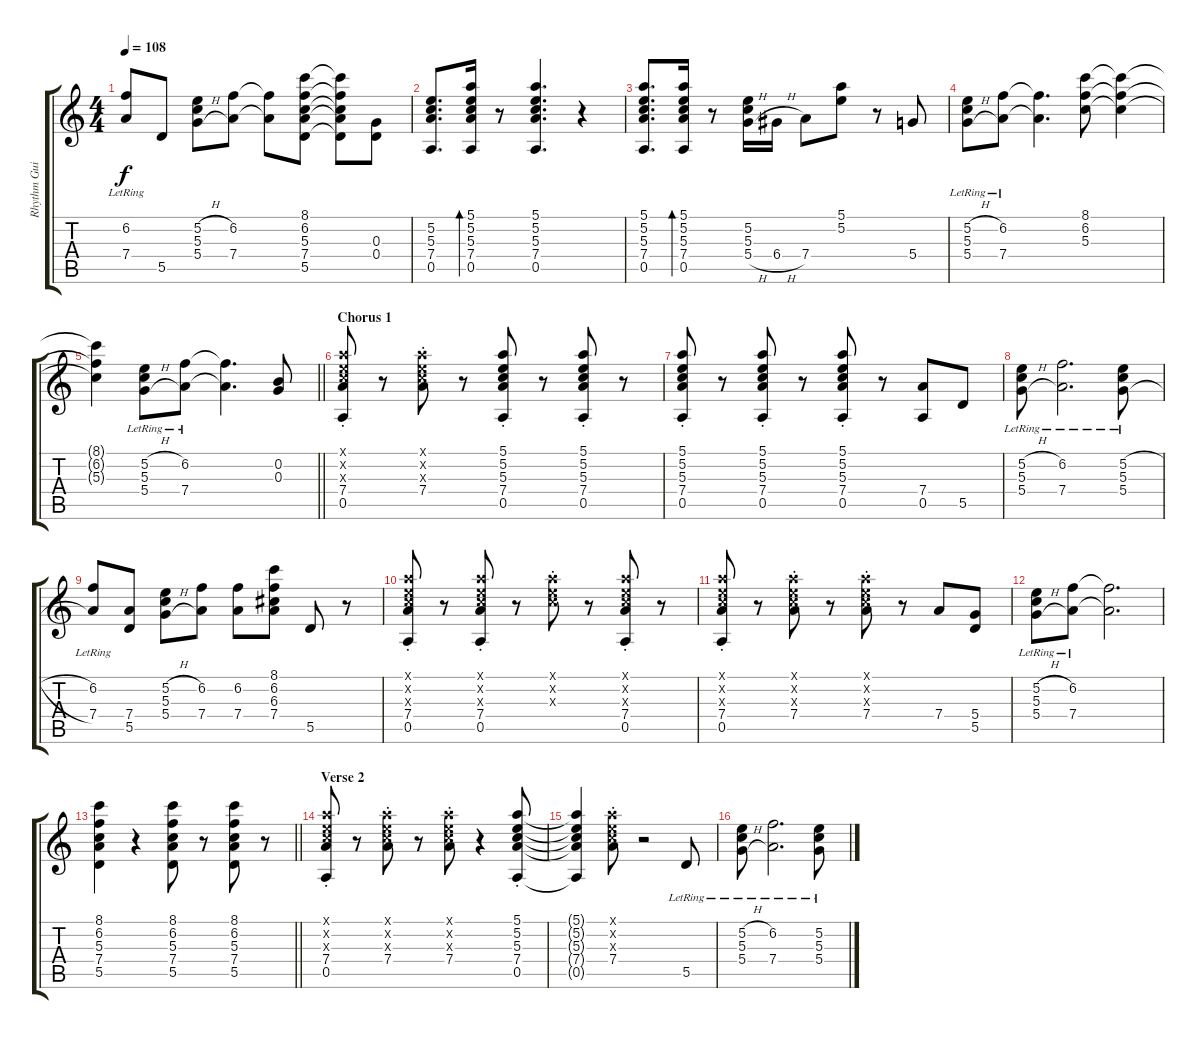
\track ("Rhythm Guitar I (Keith)" "Rhythm Gui") {instrument electricguitarclean}
\staff {score tabs}
\tuning (E4 B3 G3 D3 A2 E2) {hide}
\ts (4 4)
\tempo 108
\clef g2
\ks c
(6.2{lr} 7.4{lr}).8{dy f} 5.5.8 (5.2{h} 5.3 5.4{h}).8 (6.2 7.4).8 (6.2{t} 7.4{t}).8 (8.1 6.2 5.3 7.4 5.5).8 (8.1{t} 6.2{t} 5.3{t} 7.4{t} 5.5{t}).8 (0.3 0.4).8 |
(5.2 5.3 7.4 0.5).8{d} (5.1 5.2 5.3 7.4 0.5).16{bd 30} r.8 (5.1 5.2 5.3 7.4 0.5).4{d} r.4 |
(5.1 5.2 5.3 7.4 0.5).8{d} (5.1 5.2 5.3 7.4 0.5).16{bd 30} r.8 (5.2 5.3 5.4{h}).16 6.4{h}.16 7.4.8 (5.1 5.2).8 r.8 5.4.8 |
(5.2{h lr} 5.3{lr} 5.4{h lr}).8 (6.2{lr} 7.4{lr}).8 (6.2{t} 7.4{t}).4{d} (8.1 6.2 5.3).8 (8.1{t} 6.2{t} 5.3{t}).4 |
\barLineRight lightlight
(8.1{t} 6.2{t} 5.3{t}).4 (5.2{h lr} 5.3{lr} 5.4{h lr}).8 (6.2{lr} 7.4{lr}).8 (6.2{t} 7.4{t}).4{d} (0.2 0.3).8 |
\section ("" "Chorus 1")
(5.1{st x} 5.2{st x} 5.3{st x} 7.4{st} 0.5{st}).8 r.8 (5.1{st x} 5.2{st x} 5.3{st x} 7.4{st}).8 r.8 (5.1{st} 5.2{st} 5.3{st} 7.4{st} 0.5{st}).8 r.8 (5.1{st} 5.2{st} 5.3{st} 7.4{st} 0.5{st}).8 r.8 |
(5.1{st} 5.2{st} 5.3{st} 7.4{st} 0.5{st}).8 r.8 (5.1{st} 5.2{st} 5.3{st} 7.4{st} 0.5{st}).8 r.8 (5.1{st} 5.2{st} 5.3{st} 7.4{st} 0.5{st}).8 r.8 (7.4 0.5).8 5.5.8 |
(5.2{h lr} 5.3{lr} 5.4{h lr}).8 (6.2{lr} 7.4{lr}).2{d} (5.2{h lr} 5.3{lr} 5.4{h lr}).8 |
(6.2{lr} 7.4{lr}).8 (7.4 5.5).8 (5.2{h} 5.3 5.4{h}).8 (6.2 7.4).8 (6.2 7.4).8 (8.1 6.2 6.3 7.4).8 5.5.8 r.8 |
(5.1{st x} 5.2{st x} 5.3{st x} 7.4{st} 0.5{st}).8 r.8 (5.1{st x} 5.2{st x} 5.3{st x} 7.4{st} 0.5{st}).8 r.8 (5.1{st x} 5.2{st x} 5.3{st x}).8 r.8 (5.1{st x} 5.2{st x} 5.3{st x} 7.4{st} 0.5{st}).8 r.8 |
(5.1{st x} 5.2{st x} 5.3{st x} 7.4{st} 0.5{st}).8 r.8 (5.1{st x} 5.2{st x} 5.3{st x} 7.4{st}).8 r.8 (5.1{st x} 5.2{st x} 5.3{st x} 7.4{st}).8 r.8 7.4.8 (5.4 5.5).8 |
(5.2{h lr} 5.3{lr} 5.4{h lr}).8 (6.2{lr} 7.4{lr}).8 (6.2{t} 7.4{t}).2{d} |
\barLineRight lightlight
(8.1 6.2 5.3 7.4 5.5).4 r.4 (8.1 6.2 5.3 7.4 5.5).8 r.8 (8.1 6.2 5.3 7.4 5.5).8 r.8 |
\section ("" "Verse 2")
(5.1{st x} 5.2{st x} 5.3{st x} 7.4{st} 0.5{st}).8 r.8 (5.1{st x} 5.2{st x} 5.3{st x} 7.4{st}).8 r.8 (5.1{st x} 5.2{st x} 5.3{st x} 7.4{st}).8 r.4 (5.1{st} 5.2{st} 5.3{st} 7.4{st} 0.5{st}).8 |
(5.1{t} 5.2{t} 5.3{t} 7.4{t} 0.5{t}).4 (5.1{st x} 5.2{st x} 5.3{st x} 7.4{st}).8 r.2 5.5{lr}.8 |
(5.2{h lr} 5.3{lr} 5.4{h lr}).8 (6.2{lr} 7.4{lr}).2{d} (5.2{h lr} 5.3{lr} 5.4{h lr}).8
